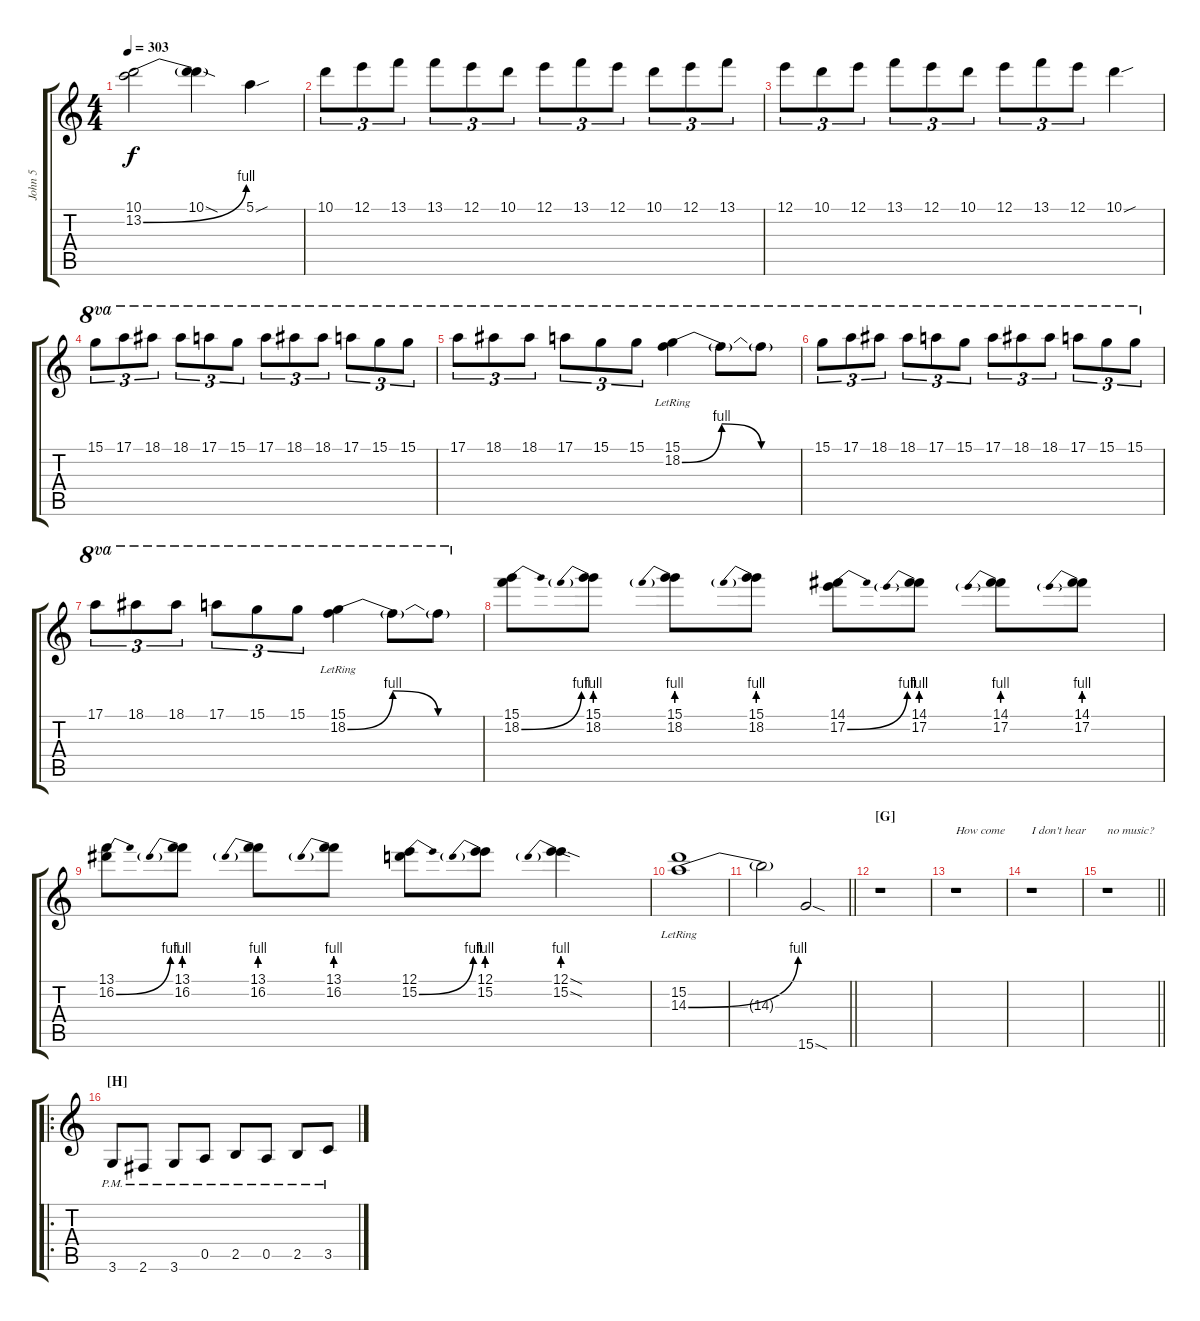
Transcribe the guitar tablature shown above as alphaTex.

\track ("John 5" "John 5") {instrument distortionguitar}
\staff {score tabs}
\tuning (E4 B3 G3 D3 A2 E2) {hide}
\ts (4 4)
\tempo 303
\clef g2
\ks c
(10.1 13.2{be (bend 0 0 60 4)}).2{dy f} (10.1{sod} 13.2{t}).4 5.1{sou}.4 |
10.1.8{tu (3 2)} 12.1.8{tu (3 2)} 13.1.8{tu (3 2)} 13.1.8{tu (3 2)} 12.1.8{tu (3 2)} 10.1.8{tu (3 2)} 12.1.8{tu (3 2)} 13.1.8{tu (3 2)} 12.1.8{tu (3 2)} 10.1.8{tu (3 2)} 12.1.8{tu (3 2)} 13.1.8{tu (3 2)} |
12.1.8{tu (3 2)} 10.1.8{tu (3 2)} 12.1.8{tu (3 2)} 13.1.8{tu (3 2)} 12.1.8{tu (3 2)} 10.1.8{tu (3 2)} 12.1.8{tu (3 2)} 13.1.8{tu (3 2)} 12.1.8{tu (3 2)} 10.1{sou}.4 |
15.1.8{tu (3 2) ot 8va} 17.1.8{tu (3 2) ot 8va} 18.1.8{tu (3 2) ot 8va} 18.1.8{tu (3 2) ot 8va} 17.1.8{tu (3 2) ot 8va} 15.1.8{tu (3 2) ot 8va} 17.1.8{tu (3 2) ot 8va} 18.1.8{tu (3 2) ot 8va} 18.1.8{tu (3 2) ot 8va} 17.1.8{tu (3 2) ot 8va} 15.1.8{tu (3 2) ot 8va} 15.1.8{tu (3 2) ot 8va} |
17.1.8{tu (3 2) ot 8va} 18.1.8{tu (3 2) ot 8va} 18.1.8{tu (3 2) ot 8va} 17.1.8{tu (3 2) ot 8va} 15.1.8{tu (3 2) ot 8va} 15.1.8{tu (3 2) ot 8va} (15.1{lr} 18.2{be (custom 0 0 20 4 40 0 60 0) lr}).4{ot 8va} 18.2{t}.8{ot 8va} 18.2{t}.8{ot 8va} |
15.1.8{tu (3 2) ot 8va} 17.1.8{tu (3 2) ot 8va} 18.1.8{tu (3 2) ot 8va} 18.1.8{tu (3 2) ot 8va} 17.1.8{tu (3 2) ot 8va} 15.1.8{tu (3 2) ot 8va} 17.1.8{tu (3 2) ot 8va} 18.1.8{tu (3 2) ot 8va} 18.1.8{tu (3 2) ot 8va} 17.1.8{tu (3 2) ot 8va} 15.1.8{tu (3 2) ot 8va} 15.1.8{tu (3 2) ot 8va} |
17.1.8{tu (3 2) ot 8va} 18.1.8{tu (3 2) ot 8va} 18.1.8{tu (3 2) ot 8va} 17.1.8{tu (3 2) ot 8va} 15.1.8{tu (3 2) ot 8va} 15.1.8{tu (3 2) ot 8va} (15.1{lr} 18.2{be (custom 0 0 20 4 40 0 60 0) lr}).4{ot 8va} 18.2{t}.8{ot 8va} 18.2{t}.8{ot 8va} |
(15.1 18.2{be (bend 0 0 60 4)}).8 (15.1 18.2{be (prebend 0 4 60 4)}).8 (15.1 18.2{be (prebend 0 4 60 4)}).8 (15.1 18.2{be (prebend 0 4 60 4)}).8 (14.1 17.2{be (bend 0 0 60 4)}).8 (14.1 17.2{be (prebend 0 4 60 4)}).8 (14.1 17.2{be (prebend 0 4 60 4)}).8 (14.1 17.2{be (prebend 0 4 60 4)}).8 |
(13.1 16.2{be (bend 0 0 60 4)}).8 (13.1 16.2{be (prebend 0 4 60 4)}).8 (13.1 16.2{be (prebend 0 4 60 4)}).8 (13.1 16.2{be (prebend 0 4 60 4)}).8 (12.1 15.2{be (bend 0 0 60 4)}).8 (12.1 15.2{be (prebend 0 4 60 4)}).8 (12.1{sod} 15.2{be (prebend 0 4 60 4) sod}).4 |
(15.2{lr} 14.3{be (bend 0 0 60 4) lr}).1 |
\barLineRight lightlight
14.3{t}.2 15.6{sod}.2 |
\section ("" "[G]")
r.1 |
r.1{txt "How come"} |
r.1{txt "I don't hear"} |
\barLineRight lightlight
r.1{txt "no music?"} |
\ro
\section ("" "[H]")
3.6{pm}.8{instrument electricguitarmuted} 2.6{pm}.8 3.6{pm}.8 0.5{pm}.8 2.5{pm}.8 0.5{pm}.8 2.5{pm}.8 3.5{pm}.8
